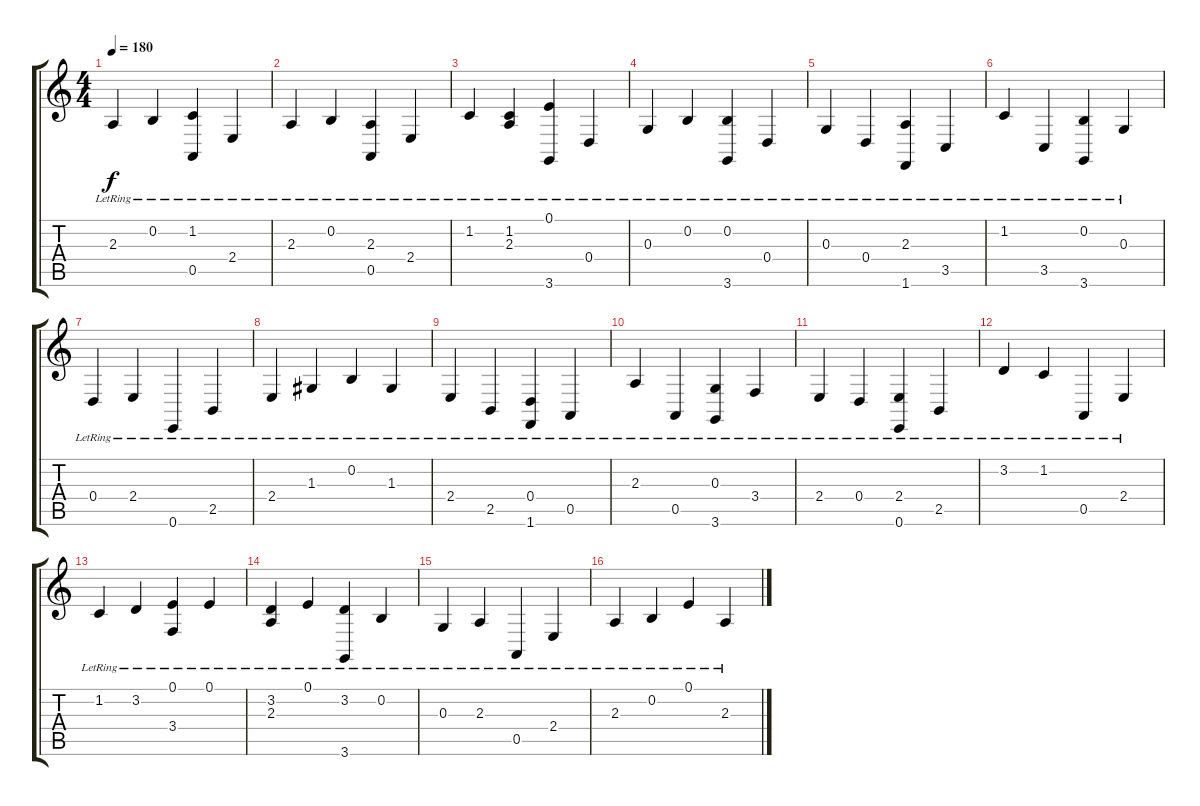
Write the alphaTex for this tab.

\track "" {instrument reedorgan}
\staff {score tabs}
\tuning (E4 B3 G3 D3 A2 E2) {hide}
\ts (4 4)
\tempo 180
\clef g2
\ks c
2.3{lr}.4{dy f} 0.2{lr}.4 (1.2{lr} 0.5{lr}).4 2.4{lr}.4 |
2.3{lr}.4 0.2{lr}.4 (2.3{lr} 0.5{lr}).4 2.4{lr}.4 |
1.2{lr}.4 (1.2{lr} 2.3{lr}).4 (0.1{lr} 3.6{lr}).4 0.4{lr}.4 |
0.3{lr}.4 0.2{lr}.4 (0.2{lr} 3.6{lr}).4 0.4{lr}.4 |
0.3{lr}.4 0.4{lr}.4 (2.3{lr} 1.6{lr}).4 3.5{lr}.4 |
1.2{lr}.4 3.5{lr}.4 (0.2{lr} 3.6{lr}).4 0.3{lr}.4 |
0.4{lr}.4 2.4{lr}.4 0.6{lr}.4 2.5{lr}.4 |
2.4{lr}.4 1.3{lr}.4 0.2{lr}.4 1.3{lr}.4 |
2.4{lr}.4 2.5{lr}.4 (0.4{lr} 1.6{lr}).4 0.5{lr}.4 |
2.3{lr}.4 0.5{lr}.4 (0.3{lr} 3.6{lr}).4 3.4{lr}.4 |
2.4{lr}.4 0.4{lr}.4 (2.4{lr} 0.6{lr}).4 2.5{lr}.4 |
3.2{lr}.4 1.2{lr}.4 0.5{lr}.4 2.4{lr}.4 |
1.2{lr}.4 3.2{lr}.4 (0.1{lr} 3.4{lr}).4 0.1{lr}.4 |
(3.2{lr} 2.3{lr}).4 0.1{lr}.4 (3.2{lr} 3.6{lr}).4 0.2{lr}.4 |
0.3{lr}.4 2.3{lr}.4 0.5{lr}.4 2.4{lr}.4 |
2.3{lr}.4 0.2{lr}.4 0.1{lr}.4 2.3{lr}.4
